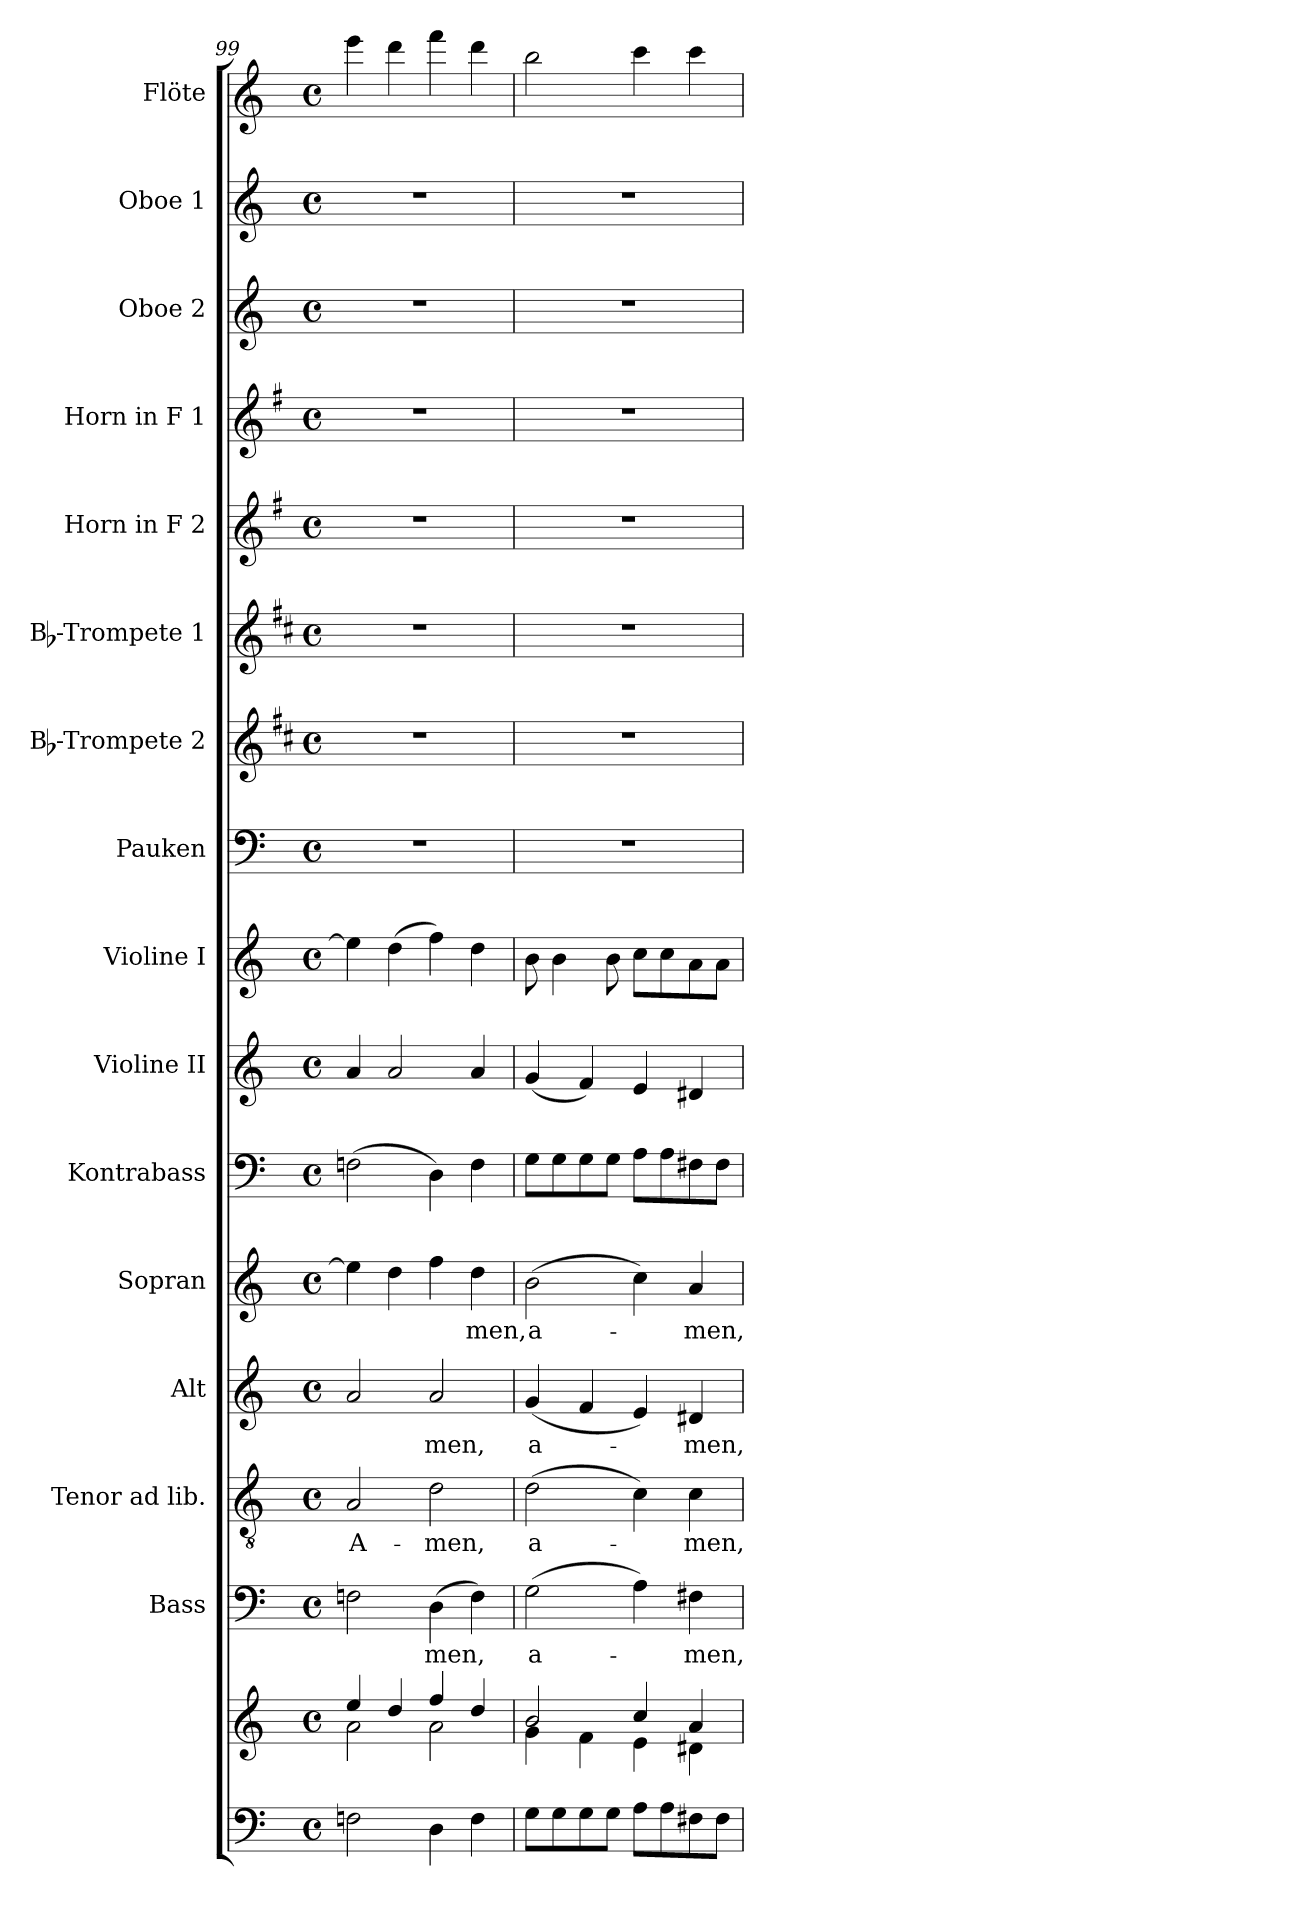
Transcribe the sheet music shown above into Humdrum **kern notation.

**kern	**kern	**kern	**text	**kern	**text	**kern	**text	**kern	**text	**kern	**kern	**kern	**kern	**kern	**kern	**kern	**kern	**kern	**kern	**kern
*part16	*part16	*part15	*part15	*part14	*part14	*part13	*part13	*part12	*part12	*part11	*part10	*part9	*part8	*part7	*part6	*part5	*part4	*part3	*part2	*part1
*staff17	*staff16	*staff15	*staff15	*staff14	*staff14	*staff13	*staff13	*staff12	*staff12	*staff11	*staff10	*staff9	*staff8	*staff7	*staff6	*staff5	*staff4	*staff3	*staff2	*staff1
*	*	*I"Bass	*	*I"Tenor ad lib.	*	*I"Alt	*	*I"Sopran	*	*I"Kontrabass	*I"Violine II	*I"Violine I	*I"Pauken	*I"Bb-Trompete 2	*I"Bb-Trompete 1	*I"Horn in F 2	*I"Horn in F 1	*I"Oboe 2	*I"Oboe 1	*I"Flöte
*	*	*I'B.	*	*I'T.	*	*I'A.	*	*I'S.	*	*I'Kb.	*I'Vl. II	*I'Vl. I	*I'Pk.	*I'Bb Trp. 2	*I'Bb Trp. 1	*	*	*I'Ob. 2	*I'Ob. 1	*I'Fl.
*clefF4	*clefG2	*clefF4	*	*clefGv2	*	*clefG2	*	*clefG2	*	*clefF4	*clefG2	*clefG2	*clefF4	*clefG2	*clefG2	*clefG2	*clefG2	*clefG2	*clefG2	*clefG2
*	*	*	*	*	*	*	*	*	*	*ITrd7c12	*	*	*	*ITrd1c2	*ITrd1c2	*ITrd4c7	*ITrd4c7	*	*	*
*k[]	*k[]	*k[]	*	*k[]	*	*k[]	*	*k[]	*	*k[]	*k[]	*k[]	*k[]	*k[]	*k[]	*k[]	*k[]	*k[]	*k[]	*k[]
*C:	*C:	*C:	*	*C:	*	*C:	*	*C:	*	*C:	*C:	*C:	*C:	*C:	*C:	*C:	*C:	*C:	*C:	*C:
*M4/4	*M4/4	*M4/4	*	*M4/4	*	*M4/4	*	*M4/4	*	*M4/4	*M4/4	*M4/4	*M4/4	*M4/4	*M4/4	*M4/4	*M4/4	*M4/4	*M4/4	*M4/4
*met(c)	*met(c)	*met(c)	*	*met(c)	*	*met(c)	*	*met(c)	*	*met(c)	*met(c)	*met(c)	*met(c)	*met(c)	*met(c)	*met(c)	*met(c)	*met(c)	*met(c)	*met(c)
=99	=99	=99	=99	=99	=99	=99	=99	=99	=99	=99	=99	=99	=99	=99	=99	=99	=99	=99	=99	=99
*	*^	*	*	*	*	*	*	*	*	*	*	*	*	*	*	*	*	*	*	*
!	!	!	!	!	!	!LO:LY:b	!	!	!	!	!	!	!	!	!	!	!	!	!	!	!
2Fn\	4ee/	2a\	2Fn\	.	2A/	A-	2a/	.	4ee\]	.	(>2FFn\	4a/	4ee\]	1r	1r	1r	1r	1r	1r	1r	4eee\
.	4dd/	.	.	.	.	.	.	.	4dd\	.	.	2a/	(>4dd\	.	.	.	.	.	.	.	4ddd\
!	!	!	!	!LO:LY:b	!	!LO:LY:b	!	!LO:LY:b	!	!	!	!	!	!	!	!	!	!	!	!	!
4D\	4ff/	2a\	(>4D\	-men,	2d\	-men,	2a/	-men,	4ff\	.	4DD\)	.	4ff\)	.	.	.	.	.	.	.	4fff\
!	!	!	!	!	!	!	!	!	!	!LO:LY:b	!	!	!	!	!	!	!	!	!	!	!
4F\	4dd/	.	4F\)	.	.	.	.	.	4dd\	-men,	4FF\	4a/	4dd\	.	.	.	.	.	.	.	4ddd\
=100	=100	=100	=100	=100	=100	=100	=100	=100	=100	=100	=100	=100	=100	=100	=100	=100	=100	=100	=100	=100	=100
!	!	!	!	!LO:LY:b	!	!LO:LY:b	!	!LO:LY:b	!	!LO:LY:b	!	!	!	!	!	!	!	!	!	!	!
8G\L	2b/	4g\	(>2G\	a-	(>2d\	a-	(<4g/	a-	(>2b\	a-	8GG\L	(<4g/	8b\	1r	1r	1r	1r	1r	1r	1r	2bb\
8G\	.	.	.	.	.	.	.	.	.	.	8GG\	.	4b\	.	.	.	.	.	.	.	.
8G\	.	4f\	.	.	.	.	4f/	.	.	.	8GG\	4f/)	.	.	.	.	.	.	.	.	.
8G\J	.	.	.	.	.	.	.	.	.	.	8GG\J	.	8b\	.	.	.	.	.	.	.	.
8A\L	4cc/	4e\	4A\)	.	4c\)	.	4e/)	.	4cc\)	.	8AA\L	4e/	8cc\L	.	.	.	.	.	.	.	4ccc\
8A\	.	.	.	.	.	.	.	.	.	.	8AA\	.	8cc\	.	.	.	.	.	.	.	.
!	!	!	!	!LO:LY:b	!	!LO:LY:b	!	!LO:LY:b	!	!LO:LY:b	!	!	!	!	!	!	!	!	!	!	!
8F#X\	4a/	4d#X\	4F#X\	-men,	4c\	-men,	4d#X/	-men,	4a/	-men,	8FF#X\	4d#X/	8a\	.	.	.	.	.	.	.	4ccc\
8F#\J	.	.	.	.	.	.	.	.	.	.	8FF#\J	.	8a\J	.	.	.	.	.	.	.	.
*	*v	*v	*	*	*	*	*	*	*	*	*	*	*	*	*	*	*	*	*	*	*
=	=	=	=	=	=	=	=	=	=	=	=	=	=	=	=	=	=	=	=	=
*-	*-	*-	*-	*-	*-	*-	*-	*-	*-	*-	*-	*-	*-	*-	*-	*-	*-	*-	*-	*-
